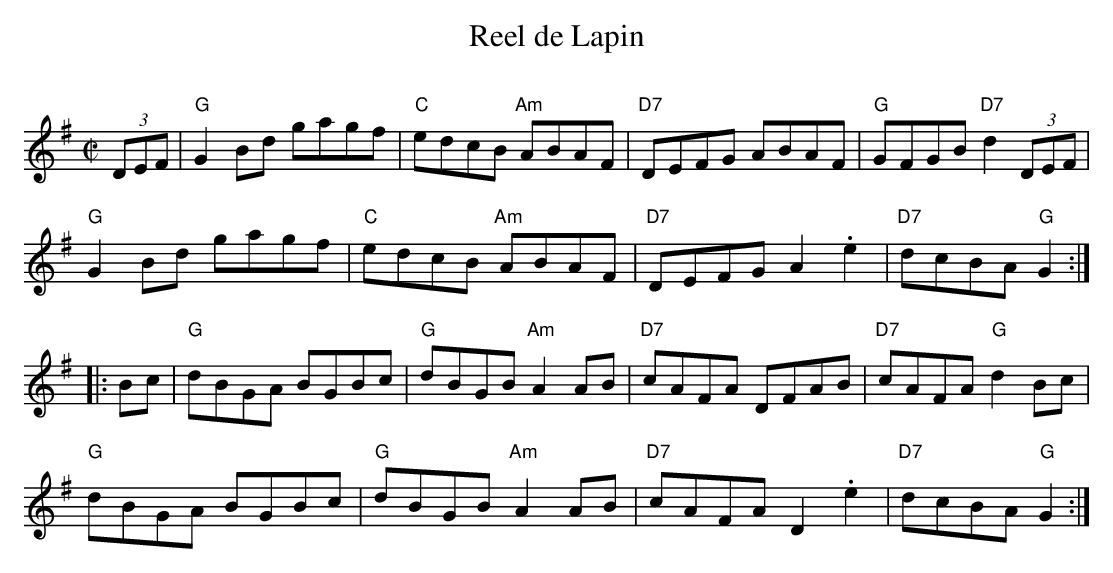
X:1
T: Reel de Lapin
C:
M: C|
L: 1/8
K: G
(3DEF |\
"G"G2Bd gagf | "C"edcB "Am"ABAF | "D7"DEFG ABAF | "G"GFGB "D7"d2(3DEF |
"G"G2Bd gagf |"C"edcB "Am"ABAF | "D7"DEFG A2.e2 | "D7"dcBA "G"G2 :|
|: Bc | "G"dBGA BGBc | "G"dBGB "Am"A2AB |"D7"cAFA DFAB | "D7"cAFA "G"d2Bc |
"G"dBGA BGBc | "G"dBGB "Am"A2AB | "D7"cAFA D2.e2 | "D7"dcBA "G"G2 :|
